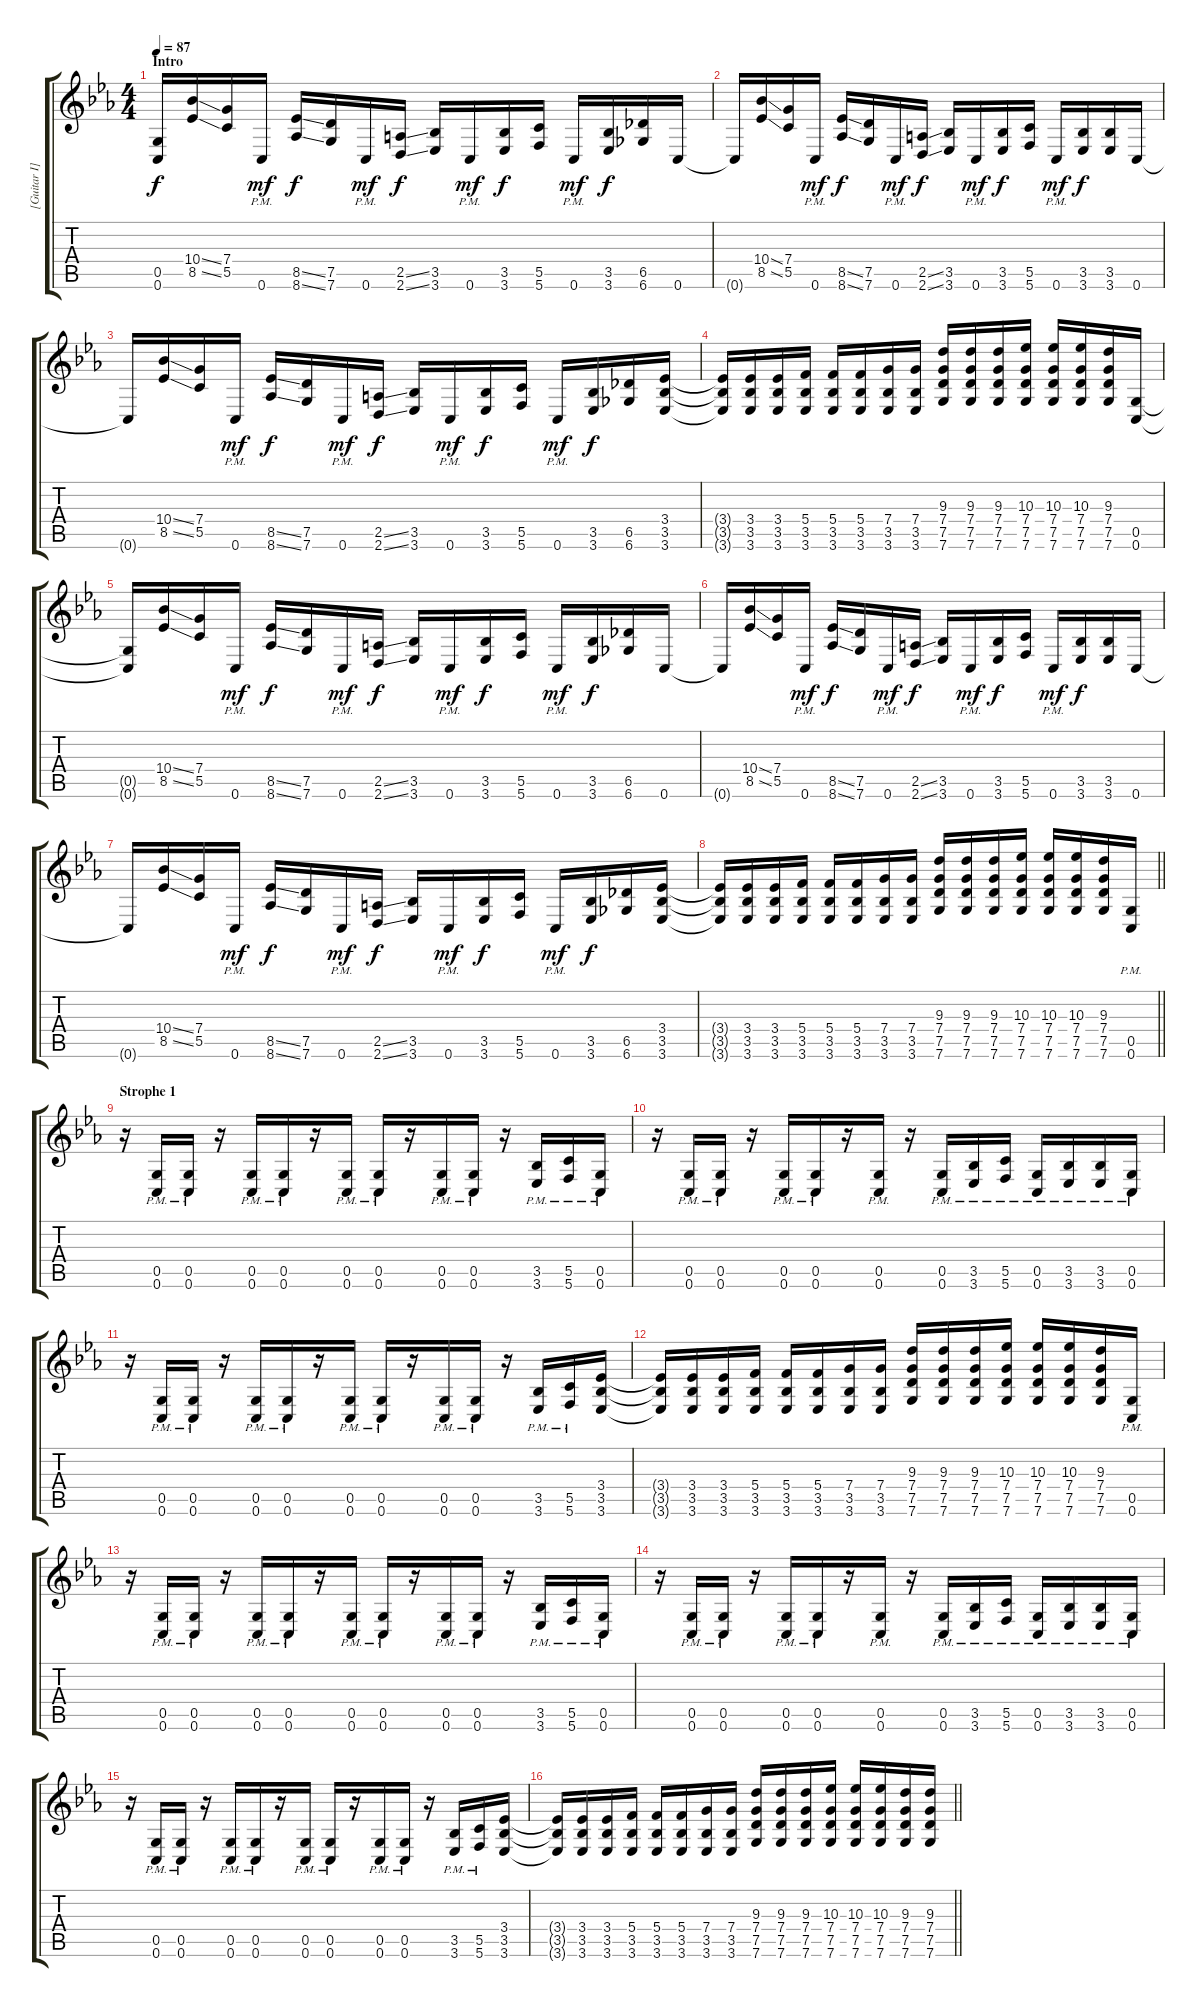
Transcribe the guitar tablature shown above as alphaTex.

\track ("[Guitar I]" "[Guitar I]") {instrument distortionguitar}
\staff {score tabs}
\tuning (D4 A3 F3 C3 G2 C2) {hide}
\ts (4 4)
\section ("" "Intro")
\tempo 87
\clef g2
\ks cminor
(0.5 0.6).16{dy f instrument distortionguitar} (10.4{ss} 8.5{ss}).16 (7.4 5.5).16 0.6{pm}.16{dy mf} (8.5{ss} 8.6{ss}).16{dy f} (7.5 7.6).16 0.6{pm}.16{dy mf} (2.5{ss} 2.6{ss}).16{dy f} (3.5 3.6).16 0.6{pm}.16{dy mf} (3.5 3.6).16{dy f} (5.5 5.6).16 0.6{pm}.16{dy mf} (3.5 3.6).16{dy f} (6.5 6.6).16 0.6.16 |
0.6{t}.16 (10.4{ss} 8.5{ss}).16 (7.4 5.5).16 0.6{pm}.16{dy mf} (8.5{ss} 8.6{ss}).16{dy f} (7.5 7.6).16 0.6{pm}.16{dy mf} (2.5{ss} 2.6{ss}).16{dy f} (3.5 3.6).16 0.6{pm}.16{dy mf} (3.5 3.6).16{dy f} (5.5 5.6).16 0.6{pm}.16{dy mf} (3.5 3.6).16{dy f} (3.5 3.6).16 0.6.16 |
0.6{t}.16 (10.4{ss} 8.5{ss}).16 (7.4 5.5).16 0.6{pm}.16{dy mf} (8.5{ss} 8.6{ss}).16{dy f} (7.5 7.6).16 0.6{pm}.16{dy mf} (2.5{ss} 2.6{ss}).16{dy f} (3.5 3.6).16 0.6{pm}.16{dy mf} (3.5 3.6).16{dy f} (5.5 5.6).16 0.6{pm}.16{dy mf} (3.5 3.6).16{dy f} (6.5 6.6).16 (3.4 3.5 3.6).16 |
(3.4{t} 3.5{t} 3.6{t}).16 (3.4 3.5 3.6).16 (3.4 3.5 3.6).16 (5.4 3.5 3.6).16 (5.4 3.5 3.6).16 (5.4 3.5 3.6).16 (7.4 3.5 3.6).16 (7.4 3.5 3.6).16 (9.3 7.4 7.5 7.6).16 (9.3 7.4 7.5 7.6).16 (9.3 7.4 7.5 7.6).16 (10.3 7.4 7.5 7.6).16 (10.3 7.4 7.5 7.6).16 (10.3 7.4 7.5 7.6).16 (9.3 7.4 7.5 7.6).16 (0.5 0.6).16 |
(0.5{t} 0.6{t}).16 (10.4{ss} 8.5{ss}).16 (7.4 5.5).16 0.6{pm}.16{dy mf} (8.5{ss} 8.6{ss}).16{dy f} (7.5 7.6).16 0.6{pm}.16{dy mf} (2.5{ss} 2.6{ss}).16{dy f} (3.5 3.6).16 0.6{pm}.16{dy mf} (3.5 3.6).16{dy f} (5.5 5.6).16 0.6{pm}.16{dy mf} (3.5 3.6).16{dy f} (6.5 6.6).16 0.6.16 |
0.6{t}.16 (10.4{ss} 8.5{ss}).16 (7.4 5.5).16 0.6{pm}.16{dy mf} (8.5{ss} 8.6{ss}).16{dy f} (7.5 7.6).16 0.6{pm}.16{dy mf} (2.5{ss} 2.6{ss}).16{dy f} (3.5 3.6).16 0.6{pm}.16{dy mf} (3.5 3.6).16{dy f} (5.5 5.6).16 0.6{pm}.16{dy mf} (3.5 3.6).16{dy f} (3.5 3.6).16 0.6.16 |
0.6{t}.16 (10.4{ss} 8.5{ss}).16 (7.4 5.5).16 0.6{pm}.16{dy mf} (8.5{ss} 8.6{ss}).16{dy f} (7.5 7.6).16 0.6{pm}.16{dy mf} (2.5{ss} 2.6{ss}).16{dy f} (3.5 3.6).16 0.6{pm}.16{dy mf} (3.5 3.6).16{dy f} (5.5 5.6).16 0.6{pm}.16{dy mf} (3.5 3.6).16{dy f} (6.5 6.6).16 (3.4 3.5 3.6).16 |
\barLineRight lightlight
(3.4{t} 3.5{t} 3.6{t}).16 (3.4 3.5 3.6).16 (3.4 3.5 3.6).16 (5.4 3.5 3.6).16 (5.4 3.5 3.6).16 (5.4 3.5 3.6).16 (7.4 3.5 3.6).16 (7.4 3.5 3.6).16 (9.3 7.4 7.5 7.6).16 (9.3 7.4 7.5 7.6).16 (9.3 7.4 7.5 7.6).16 (10.3 7.4 7.5 7.6).16 (10.3 7.4 7.5 7.6).16 (10.3 7.4 7.5 7.6).16 (9.3 7.4 7.5 7.6).16 (0.5{pm} 0.6{pm}).16 |
\section ("" "Strophe 1")
r.16 (0.5{pm} 0.6{pm}).16 (0.5{pm} 0.6{pm}).16 r.16 (0.5{pm} 0.6{pm}).16 (0.5{pm} 0.6{pm}).16 r.16 (0.5{pm} 0.6{pm}).16 (0.5{pm} 0.6{pm}).16 r.16 (0.5{pm} 0.6{pm}).16 (0.5{pm} 0.6{pm}).16 r.16 (3.5{pm} 3.6{pm}).16 (5.5{pm} 5.6{pm}).16 (0.5{pm} 0.6{pm}).16 |
r.16 (0.5{pm} 0.6{pm}).16 (0.5{pm} 0.6{pm}).16 r.16 (0.5{pm} 0.6{pm}).16 (0.5{pm} 0.6{pm}).16 r.16 (0.5{pm} 0.6{pm}).16 r.16 (0.5{pm} 0.6{pm}).16 (3.5{pm} 3.6{pm}).16 (5.5{pm} 5.6{pm}).16 (0.5{pm} 0.6{pm}).16 (3.5{pm} 3.6{pm}).16 (3.5{pm} 3.6{pm}).16 (0.5{pm} 0.6{pm}).16 |
r.16 (0.5{pm} 0.6{pm}).16 (0.5{pm} 0.6{pm}).16 r.16 (0.5{pm} 0.6{pm}).16 (0.5{pm} 0.6{pm}).16 r.16 (0.5{pm} 0.6{pm}).16 (0.5{pm} 0.6{pm}).16 r.16 (0.5{pm} 0.6{pm}).16 (0.5{pm} 0.6{pm}).16 r.16 (3.5{pm} 3.6{pm}).16 (5.5 5.6{pm}).16 (3.4 3.5 3.6).16 |
(3.4{t} 3.5{t} 3.6{t}).16 (3.4 3.5 3.6).16 (3.4 3.5 3.6).16 (5.4 3.5 3.6).16 (5.4 3.5 3.6).16 (5.4 3.5 3.6).16 (7.4 3.5 3.6).16 (7.4 3.5 3.6).16 (9.3 7.4 7.5 7.6).16 (9.3 7.4 7.5 7.6).16 (9.3 7.4 7.5 7.6).16 (10.3 7.4 7.5 7.6).16 (10.3 7.4 7.5 7.6).16 (10.3 7.4 7.5 7.6).16 (9.3 7.4 7.5 7.6).16 (0.5{pm} 0.6{pm}).16 |
r.16 (0.5{pm} 0.6{pm}).16 (0.5{pm} 0.6{pm}).16 r.16 (0.5{pm} 0.6{pm}).16 (0.5{pm} 0.6{pm}).16 r.16 (0.5{pm} 0.6{pm}).16 (0.5{pm} 0.6{pm}).16 r.16 (0.5{pm} 0.6{pm}).16 (0.5{pm} 0.6{pm}).16 r.16 (3.5{pm} 3.6{pm}).16 (5.5{pm} 5.6{pm}).16 (0.5{pm} 0.6{pm}).16 |
r.16 (0.5{pm} 0.6{pm}).16 (0.5{pm} 0.6{pm}).16 r.16 (0.5{pm} 0.6{pm}).16 (0.5{pm} 0.6{pm}).16 r.16 (0.5{pm} 0.6{pm}).16 r.16 (0.5{pm} 0.6{pm}).16 (3.5{pm} 3.6{pm}).16 (5.5{pm} 5.6{pm}).16 (0.5{pm} 0.6{pm}).16 (3.5{pm} 3.6{pm}).16 (3.5{pm} 3.6{pm}).16 (0.5{pm} 0.6{pm}).16 |
r.16 (0.5{pm} 0.6{pm}).16 (0.5{pm} 0.6{pm}).16 r.16 (0.5{pm} 0.6{pm}).16 (0.5{pm} 0.6{pm}).16 r.16 (0.5{pm} 0.6{pm}).16 (0.5{pm} 0.6{pm}).16 r.16 (0.5{pm} 0.6{pm}).16 (0.5{pm} 0.6{pm}).16 r.16 (3.5{pm} 3.6{pm}).16 (5.5 5.6{pm}).16 (3.4 3.5 3.6).16 |
\barLineRight lightlight
(3.4{t} 3.5{t} 3.6{t}).16 (3.4 3.5 3.6).16 (3.4 3.5 3.6).16 (5.4 3.5 3.6).16 (5.4 3.5 3.6).16 (5.4 3.5 3.6).16 (7.4 3.5 3.6).16 (7.4 3.5 3.6).16 (9.3 7.4 7.5 7.6).16 (9.3 7.4 7.5 7.6).16 (9.3 7.4 7.5 7.6).16 (10.3 7.4 7.5 7.6).16 (10.3 7.4 7.5 7.6).16 (10.3 7.4 7.5 7.6).16 (9.3 7.4 7.5 7.6).16 (9.3 7.4 7.5 7.6).16
